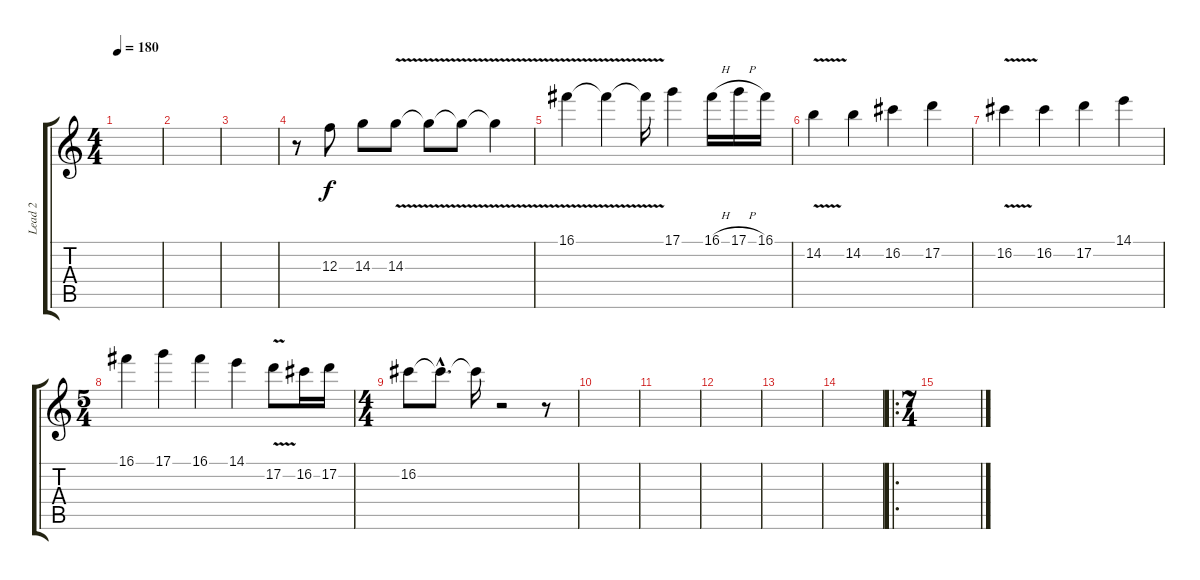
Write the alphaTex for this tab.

\track ("Lead 2" "Lead 2") {instrument distortionguitar}
\staff {score tabs}
\tuning (D4 A3 F3 C3 G2 D2) {hide}
\ts (4 4)
\tempo 180
\clef g2
\ks c
|
|
|
r.8 12.3.8 14.3.8 14.3{v}.8 14.3{v t}.8 14.3{v t}.8 14.3{v t}.4 |
16.1{v}.4 16.1{v t}.4 16.1{v t}.16 17.1.4 16.1{h}.16 17.1{h}.16 16.1.16 |
14.2{v}.4 14.2.4 16.2.4 17.2.4 |
16.2{v}.4 16.2.4 17.2.4 14.1.4 |
\ts (5 4)
16.1.4 17.1.4 16.1.4 14.1.4 17.2{v}.8 16.2.16 17.2.16 |
\ts (4 4)
16.2.8 16.2{hac t}.8{d} 16.2{t}.16 r.2 r.8 |
|
|
|
|
|
\ro
\ts (7 4)
